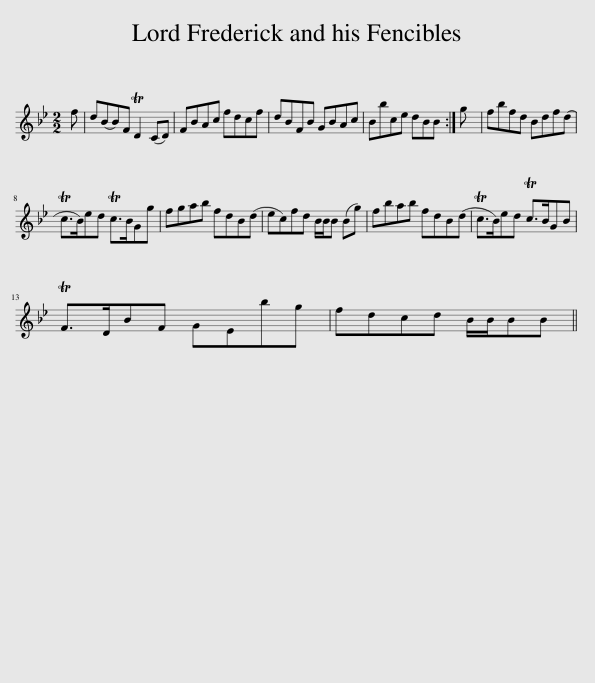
X:1
L:1/8
M:2/2
I:linebreak $
K:Bb
V:1 treble
V:1
 f | d(BB)F TD2 (CD) | FBAc fdcf | dBFB GBAc | Bbce dBB :| %5
 g | fbfd Bdf(d |$ Tc>B)ed Tc>BGg | fgab fdB(d | ec)fd B/B/B (Bg) | %10
 fbab fdB(d | Tc>B)ed Tc>BGB |$ TF>DBF GEbg | fdcd B/B/BB || %14
